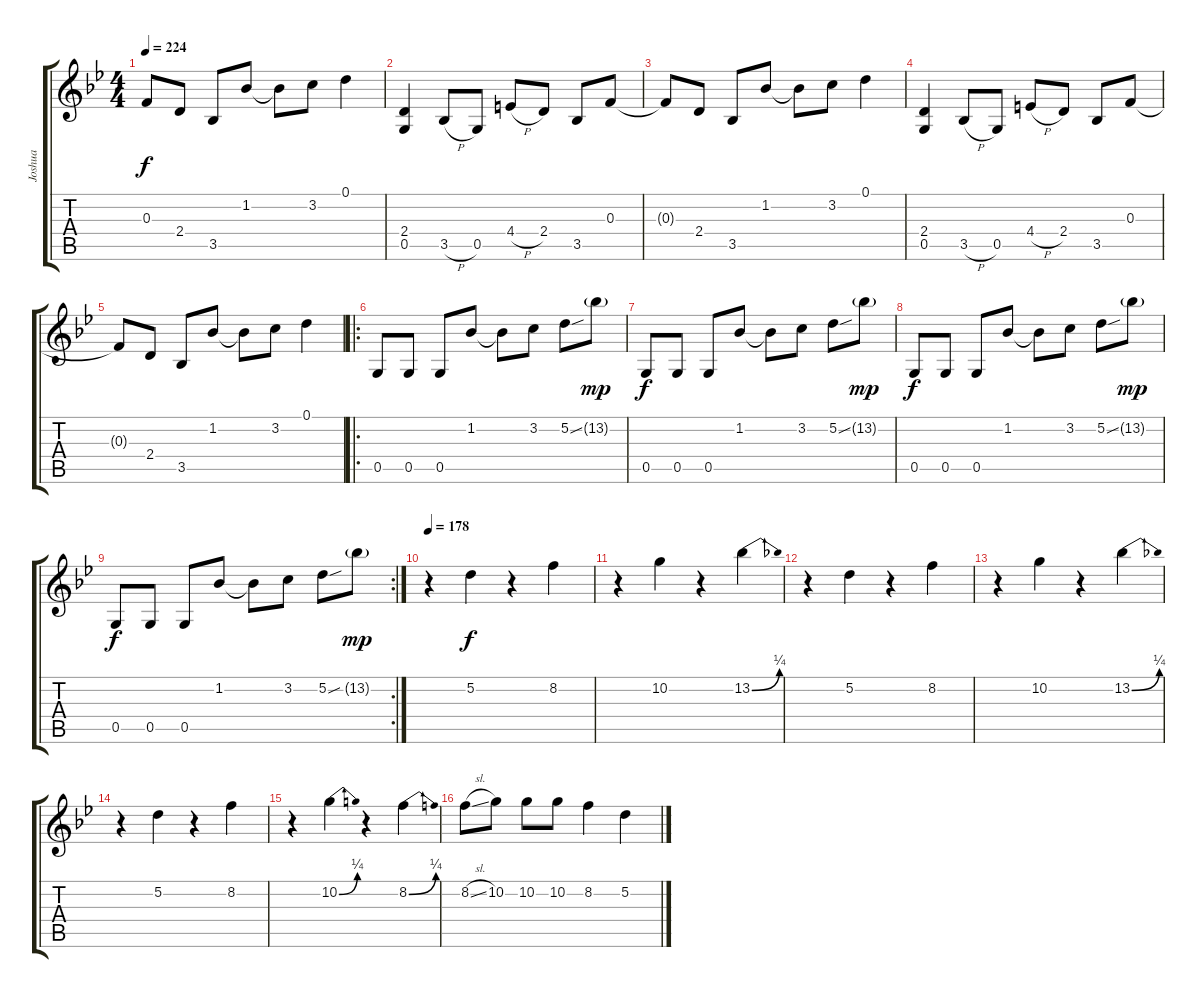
\track ("Joshua" "Joshua") {instrument distortionguitar}
\staff {score tabs}
\tuning (D4 A3 F3 C3 G2 D2) {hide}
\ts (4 4)
\tempo 224
\clef g2
\ks gminor
0.3{t}.8{dy f} 2.4.8 3.5.8 1.2.8 1.2{t}.8 3.2.8 0.1.4 |
(2.4 0.5).4 3.5{h}.8 0.5.8 4.4{h}.8 2.4.8 3.5.8 0.3.8 |
0.3{t}.8 2.4.8 3.5.8 1.2.8 1.2{t}.8 3.2.8 0.1.4 |
(2.4 0.5).4 3.5{h}.8 0.5.8 4.4{h}.8 2.4.8 3.5.8 0.3.8 |
0.3{t}.8 2.4.8 3.5.8 1.2.8 1.2{t}.8 3.2.8 0.1.4 |
\ro
0.5.8 0.5.8 0.5.8 1.2.8 1.2{t}.8 3.2.8 5.2{sou}.8 13.2{g}.8{dy mp} |
0.5.8{dy f} 0.5.8 0.5.8 1.2.8 1.2{t}.8 3.2.8 5.2{sou}.8 13.2{g}.8{dy mp} |
0.5.8{dy f} 0.5.8 0.5.8 1.2.8 1.2{t}.8 3.2.8 5.2{sou}.8 13.2{g}.8{dy mp} |
\rc 2
0.5.8{dy f} 0.5.8 0.5.8 1.2.8 1.2{t}.8 3.2.8 5.2{sou}.8 13.2{g}.8{dy mp} |
\tempo 178
r.4 5.2.4{dy f} r.4 8.2.4 |
r.4 10.2.4 r.4 13.2{be (bend 0 0 60 1)}.4 |
r.4 5.2.4 r.4 8.2.4 |
r.4 10.2.4 r.4 13.2{be (bend 0 0 60 1)}.4 |
r.4 5.2.4 r.4 8.2.4 |
r.4 10.2{be (bend 0 0 60 1)}.4 r.4 8.2{be (bend 0 0 60 1)}.4 |
8.2{sl}.8 10.2.8 10.2.8 10.2.8 8.2.4 5.2.4
